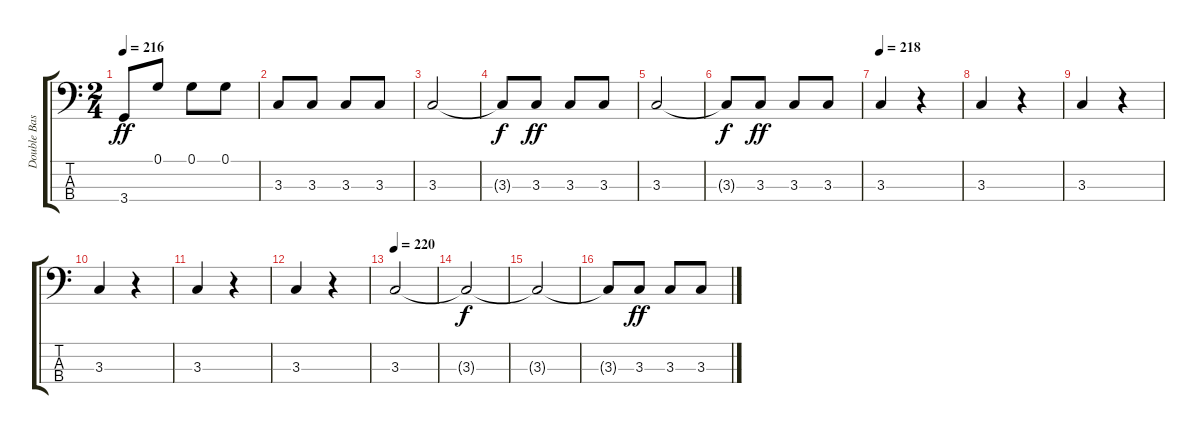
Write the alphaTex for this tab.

\track ("Double Bass" "Double Bas") {instrument contrabass}
\staff {score tabs}
\tuning (G2 D2 A1 E1) {hide}
\ts (2 4)
\tempo 216
\clef f4
\ks c
3.4.8{dy ff} 0.1.8 0.1.8 0.1.8 |
3.3.8 3.3.8 3.3.8 3.3.8 |
3.3.2 |
3.3{t}.8{dy f} 3.3.8{dy ff} 3.3.8 3.3.8 |
3.3.2 |
3.3{t}.8{dy f} 3.3.8{dy ff} 3.3.8 3.3.8 |
\tempo 218
3.3.4 r.4 |
3.3.4 r.4 |
3.3.4 r.4 |
3.3.4 r.4 |
3.3.4 r.4 |
3.3.4 r.4 |
\tempo 220
3.3.2 |
3.3{t}.2{dy f} |
3.3{t}.2 |
3.3{t}.8 3.3.8{dy ff} 3.3.8 3.3.8
